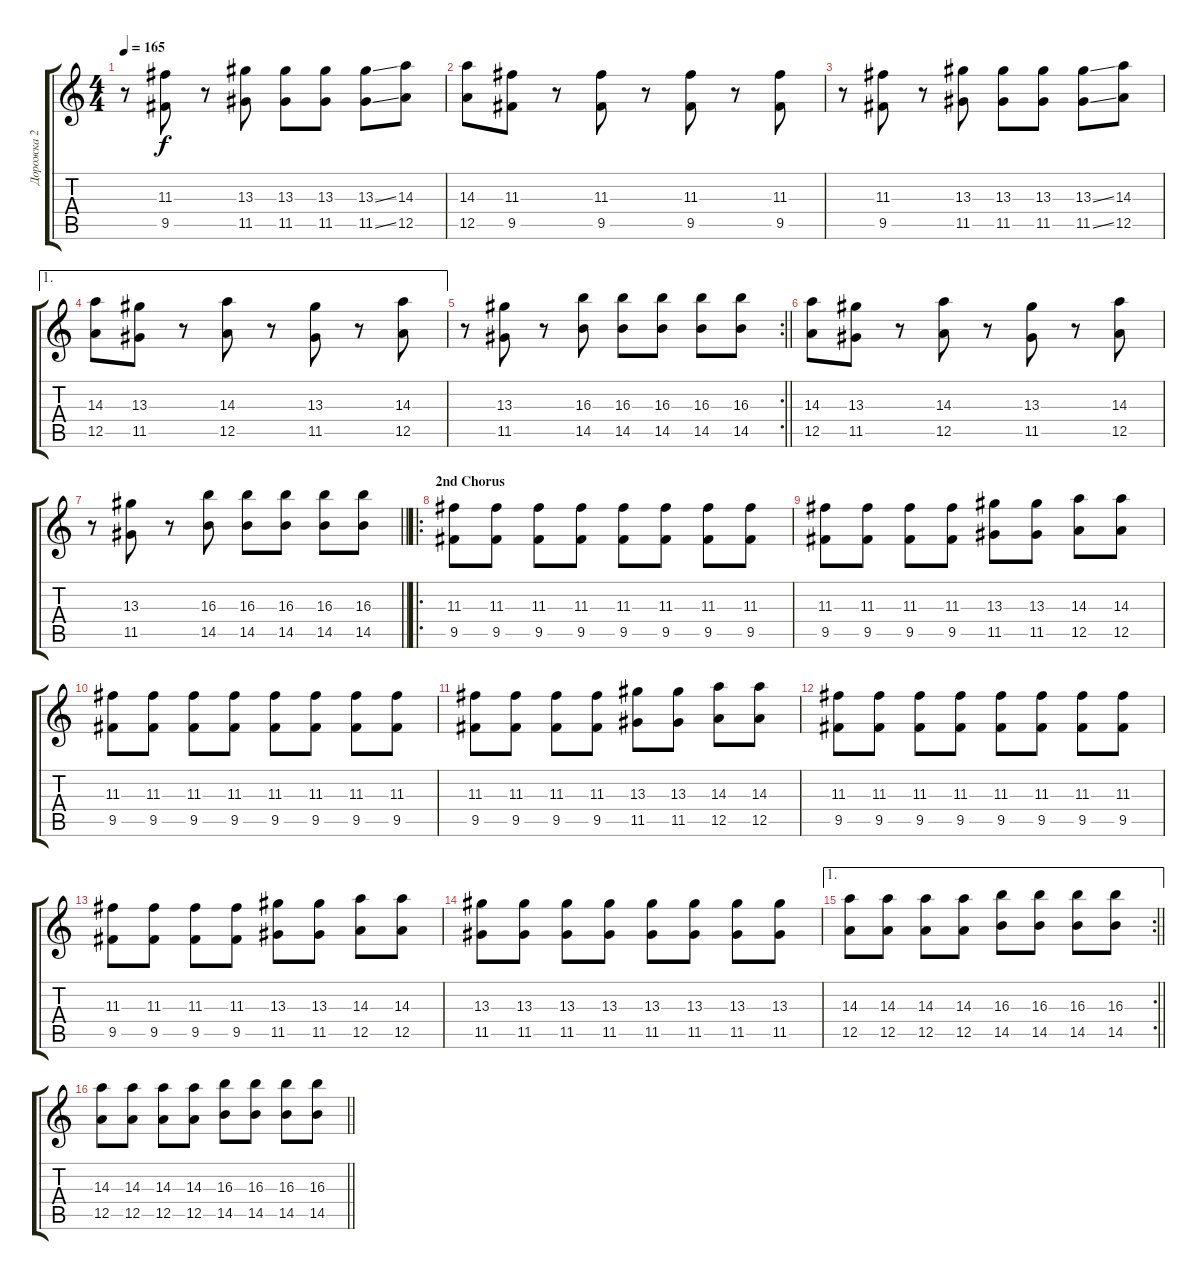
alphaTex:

\track ("Дорожка 2" "Дорожка 2") {instrument overdrivenguitar}
\staff {score tabs}
\tuning (E4 B3 G3 D3 A2 D2) {hide}
\ts (4 4)
\tempo 165
\clef g2
\ks c
r.8{dy f} (11.3 9.5).8 r.8 (13.3 11.5).8 (13.3 11.5).8 (13.3 11.5).8 (13.3{ss} 11.5{ss}).8 (14.3 12.5).8 |
(14.3 12.5).8 (11.3 9.5).8 r.8 (11.3 9.5).8 r.8 (11.3 9.5).8 r.8 (11.3 9.5).8 |
r.8 (11.3 9.5).8 r.8 (13.3 11.5).8 (13.3 11.5).8 (13.3 11.5).8 (13.3{ss} 11.5{ss}).8 (14.3 12.5).8 |
\ae 1
(14.3 12.5).8 (13.3 11.5).8 r.8 (14.3 12.5).8 r.8 (13.3 11.5).8 r.8 (14.3 12.5).8 |
\rc 2
\barLineRight lightlight
r.8 (13.3 11.5).8 r.8 (16.3 14.5).8 (16.3 14.5).8 (16.3 14.5).8 (16.3 14.5).8 (16.3 14.5).8 |
(14.3 12.5).8 (13.3 11.5).8 r.8 (14.3 12.5).8 r.8 (13.3 11.5).8 r.8 (14.3 12.5).8 |
\barLineRight lightlight
r.8 (13.3 11.5).8 r.8 (16.3 14.5).8 (16.3 14.5).8 (16.3 14.5).8 (16.3 14.5).8 (16.3 14.5).8 |
\ro
\section ("" "2nd Chorus")
(11.3 9.5).8 (11.3 9.5).8 (11.3 9.5).8 (11.3 9.5).8 (11.3 9.5).8 (11.3 9.5).8 (11.3 9.5).8 (11.3 9.5).8 |
(11.3 9.5).8 (11.3 9.5).8 (11.3 9.5).8 (11.3 9.5).8 (13.3 11.5).8 (13.3 11.5).8 (14.3 12.5).8 (14.3 12.5).8 |
(11.3 9.5).8 (11.3 9.5).8 (11.3 9.5).8 (11.3 9.5).8 (11.3 9.5).8 (11.3 9.5).8 (11.3 9.5).8 (11.3 9.5).8 |
(11.3 9.5).8 (11.3 9.5).8 (11.3 9.5).8 (11.3 9.5).8 (13.3 11.5).8 (13.3 11.5).8 (14.3 12.5).8 (14.3 12.5).8 |
(11.3 9.5).8 (11.3 9.5).8 (11.3 9.5).8 (11.3 9.5).8 (11.3 9.5).8 (11.3 9.5).8 (11.3 9.5).8 (11.3 9.5).8 |
(11.3 9.5).8 (11.3 9.5).8 (11.3 9.5).8 (11.3 9.5).8 (13.3 11.5).8 (13.3 11.5).8 (14.3 12.5).8 (14.3 12.5).8 |
(13.3 11.5).8 (13.3 11.5).8 (13.3 11.5).8 (13.3 11.5).8 (13.3 11.5).8 (13.3 11.5).8 (13.3 11.5).8 (13.3 11.5).8 |
\ae 1
\rc 2
\barLineRight lightlight
(14.3 12.5).8 (14.3 12.5).8 (14.3 12.5).8 (14.3 12.5).8 (16.3 14.5).8 (16.3 14.5).8 (16.3 14.5).8 (16.3 14.5).8 |
\barLineRight lightlight
(14.3 12.5).8 (14.3 12.5).8 (14.3 12.5).8 (14.3 12.5).8 (16.3 14.5).8 (16.3 14.5).8 (16.3 14.5).8 (16.3 14.5).8
